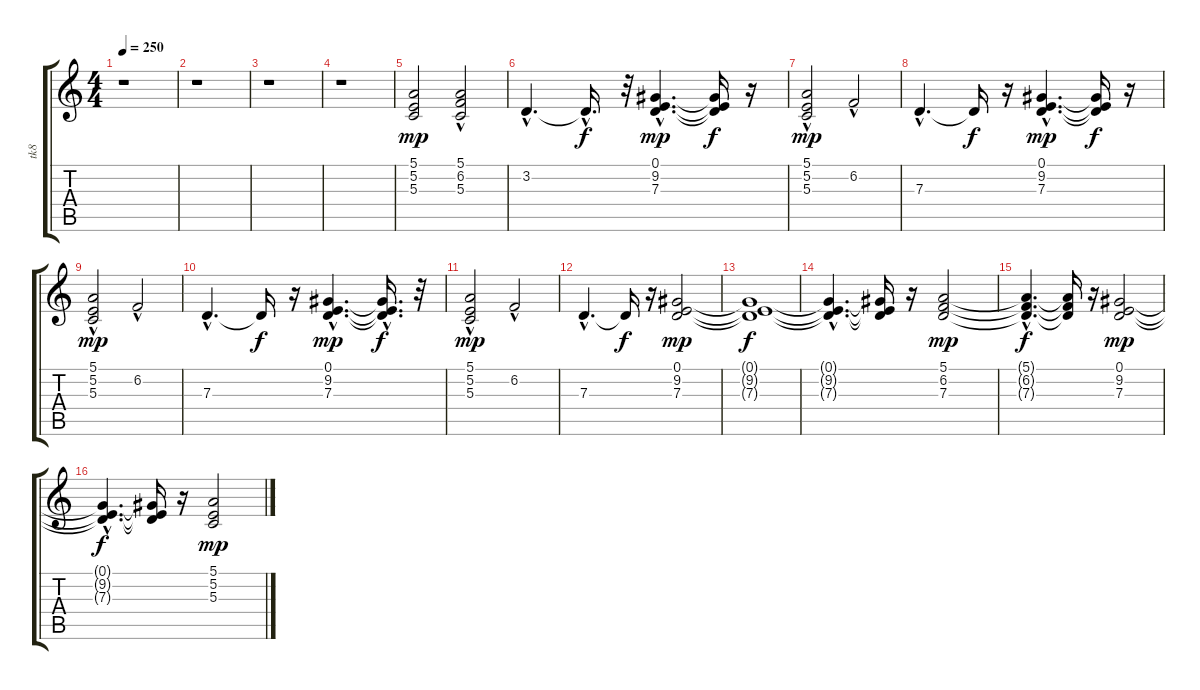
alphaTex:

\track ("tk8" "tk8") {instrument pad7halo}
\staff {score tabs}
\tuning (E4 B3 G3 D3 A2 E2) {hide}
\ts (4 4)
\tempo 250
\clef g2
\ks c
r.1{dy mp instrument pad7halo} |
r.1 |
r.1 |
r.1 |
(5.1 5.2 5.3).2{balance 7} (5.1{hac} 6.2{hac} 5.3{hac}).2 |
3.2{hac}.4{d} 3.2{hac t}.16{d dy f} r.32 (0.1{hac} 9.2{hac} 7.3{hac}).4{d dy mp} (0.1{t} 9.2{t} 7.3{t}).16{dy f} r.16 |
(5.1 5.2 5.3{hac}).2{dy mp} 6.2{hac}.2 |
7.3{hac}.4{d} 7.3{t}.16{dy f} r.16 (0.1{hac} 9.2{hac} 7.3{hac}).4{d dy mp} (0.1{t} 9.2{t} 7.3{t}).16{dy f} r.16 |
(5.1 5.2{hac} 5.3{hac}).2{dy mp} 6.2{hac}.2 |
7.3{hac}.4{d} 7.3{t}.16{dy f} r.16 (0.1{hac} 9.2{hac} 7.3{hac}).4{d dy mp} (0.1{hac t} 9.2{hac t} 7.3{t}).16{d dy f} r.32 |
(5.1 5.2 5.3{hac}).2{dy mp} 6.2{hac}.2 |
7.3{hac}.4{d} 7.3{t}.16{dy f} r.16 (0.1 9.2 7.3).2{dy mp} |
(0.1{t} 9.2{t} 7.3{t}).1{dy f} |
(0.1{hac t} 9.2{hac t} 7.3{hac t}).4{d} (0.1{t} 9.2{t} 7.3{t}).16 r.16 (5.1 6.2 7.3).2{dy mp} |
(5.1{hac t} 6.2{hac t} 7.3{hac t}).4{d dy f} (5.1{t} 6.2{t} 7.3{t}).16 r.16 (0.1 9.2 7.3).2{dy mp} |
(0.1{hac t} 9.2{hac t} 7.3{hac t}).4{d dy f} (0.1{t} 9.2{t} 7.3{t}).16 r.16 (5.1 5.2 5.3).2{dy mp}
